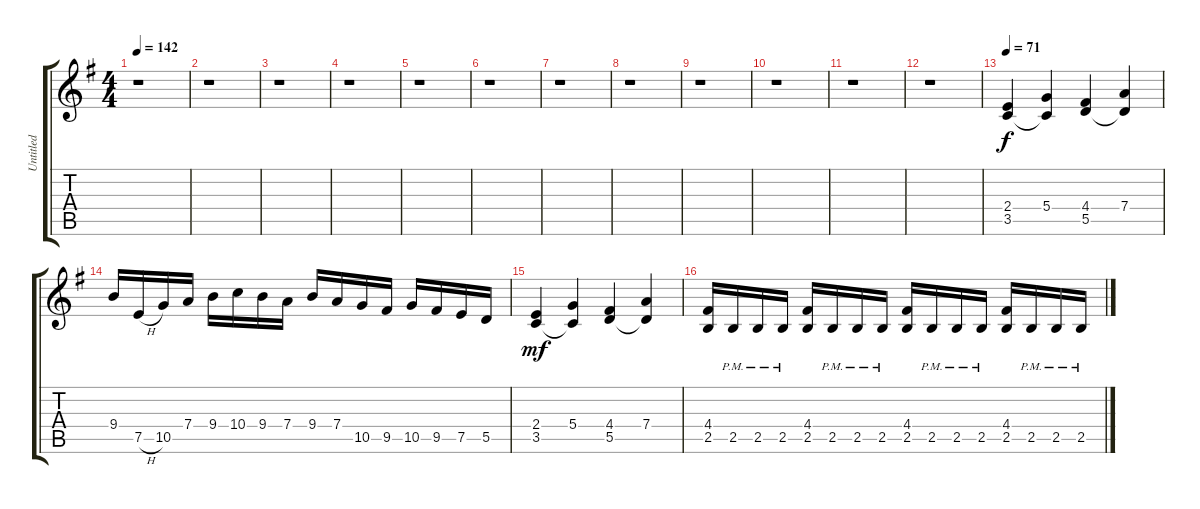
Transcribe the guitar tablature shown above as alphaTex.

\track ("Untitled" "Untitled") {instrument distortionguitar}
\staff {score tabs}
\tuning (E4 B3 G3 D3 A2 E2) {hide}
\ts (4 4)
\tempo 142
\clef g2
\ks g
r.1{dy f} |
r.1 |
r.1 |
r.1 |
r.1 |
r.1 |
r.1 |
r.1 |
r.1 |
r.1 |
r.1 |
r.1 |
\tempo 71
(2.4 3.5).4 (5.4 3.5{t}).4 (4.4 5.5).4 (7.4 5.5{t}).4 |
9.4.16 7.5{h}.16 10.5.16 7.4.16 9.4.16 10.4.16 9.4.16 7.4.16 9.4.16 7.4.16 10.5.16 9.5.16 10.5.16 9.5.16 7.5.16 5.5.16 |
(2.4 3.5).4{dy mf} (5.4 3.5{t}).4 (4.4 5.5).4 (7.4 5.5{t}).4 |
(4.4 2.5).16 2.5{pm}.16 2.5{pm}.16 2.5{pm}.16 (4.4 2.5).16 2.5{pm}.16 2.5{pm}.16 2.5{pm}.16 (4.4 2.5).16 2.5{pm}.16 2.5{pm}.16 2.5{pm}.16 (4.4 2.5).16 2.5{pm}.16 2.5{pm}.16 2.5{pm}.16
